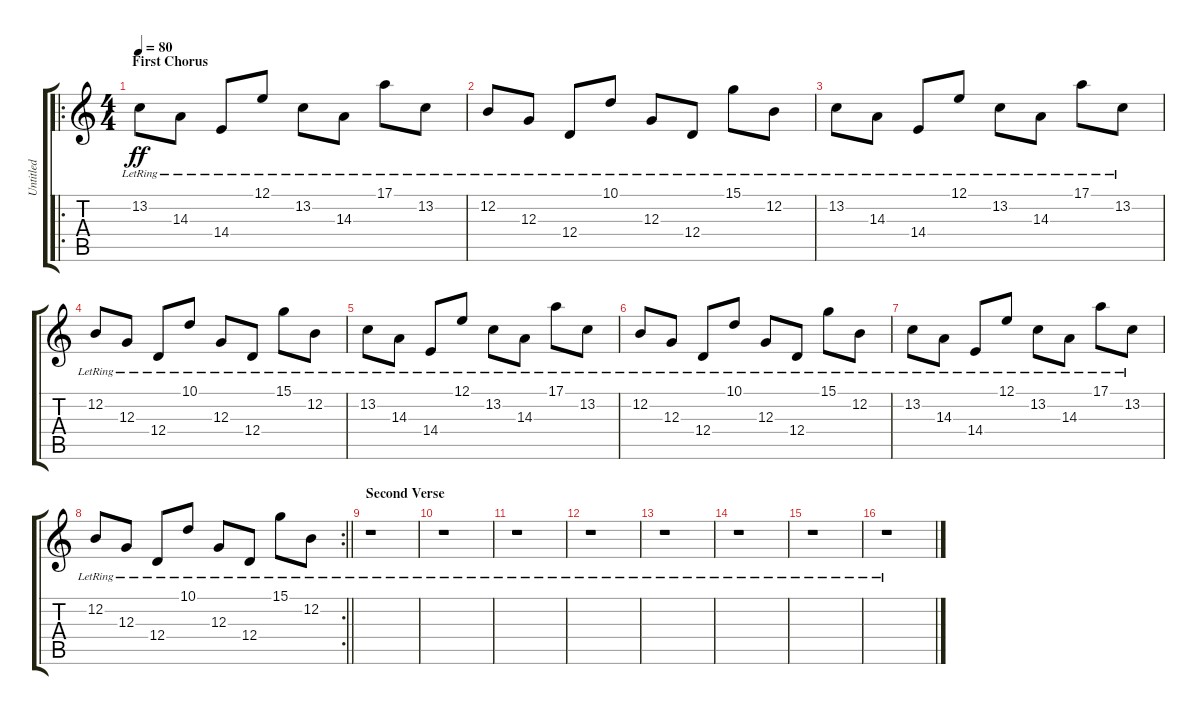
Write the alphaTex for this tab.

\track ("Untitled" "Untitled") {instrument acousticgrandpiano}
\staff {score tabs}
\tuning (E4 B3 G3 D3 A2 E2) {hide}
\ro
\ts (4 4)
\section ("" "First Chorus")
\tempo 80
\clef g2
\ks c
13.2{lr}.8{dy ff} 14.3{lr}.8 14.4{lr}.8 12.1{lr}.8 13.2{lr}.8 14.3{lr}.8 17.1{lr}.8 13.2{lr}.8 |
12.2{lr}.8 12.3{lr}.8 12.4{lr}.8 10.1{lr}.8 12.3{lr}.8 12.4{lr}.8 15.1{lr}.8 12.2{lr}.8 |
13.2{lr}.8 14.3{lr}.8 14.4{lr}.8 12.1{lr}.8 13.2{lr}.8 14.3{lr}.8 17.1{lr}.8 13.2{lr}.8 |
12.2{lr}.8 12.3{lr}.8 12.4{lr}.8 10.1{lr}.8 12.3{lr}.8 12.4{lr}.8 15.1{lr}.8 12.2{lr}.8 |
13.2{lr}.8 14.3{lr}.8 14.4{lr}.8 12.1{lr}.8 13.2{lr}.8 14.3{lr}.8 17.1{lr}.8 13.2{lr}.8 |
12.2{lr}.8 12.3{lr}.8 12.4{lr}.8 10.1{lr}.8 12.3{lr}.8 12.4{lr}.8 15.1{lr}.8 12.2{lr}.8 |
13.2{lr}.8 14.3{lr}.8 14.4{lr}.8 12.1{lr}.8 13.2{lr}.8 14.3{lr}.8 17.1{lr}.8 13.2{lr}.8 |
\rc 2
\barLineRight lightlight
12.2{lr}.8 12.3{lr}.8 12.4{lr}.8 10.1{lr}.8 12.3{lr}.8 12.4{lr}.8 15.1{lr}.8 12.2{lr}.8 |
\section ("" "Second Verse")
r.1 |
r.1 |
r.1 |
r.1 |
r.1 |
r.1 |
r.1 |
r.1
